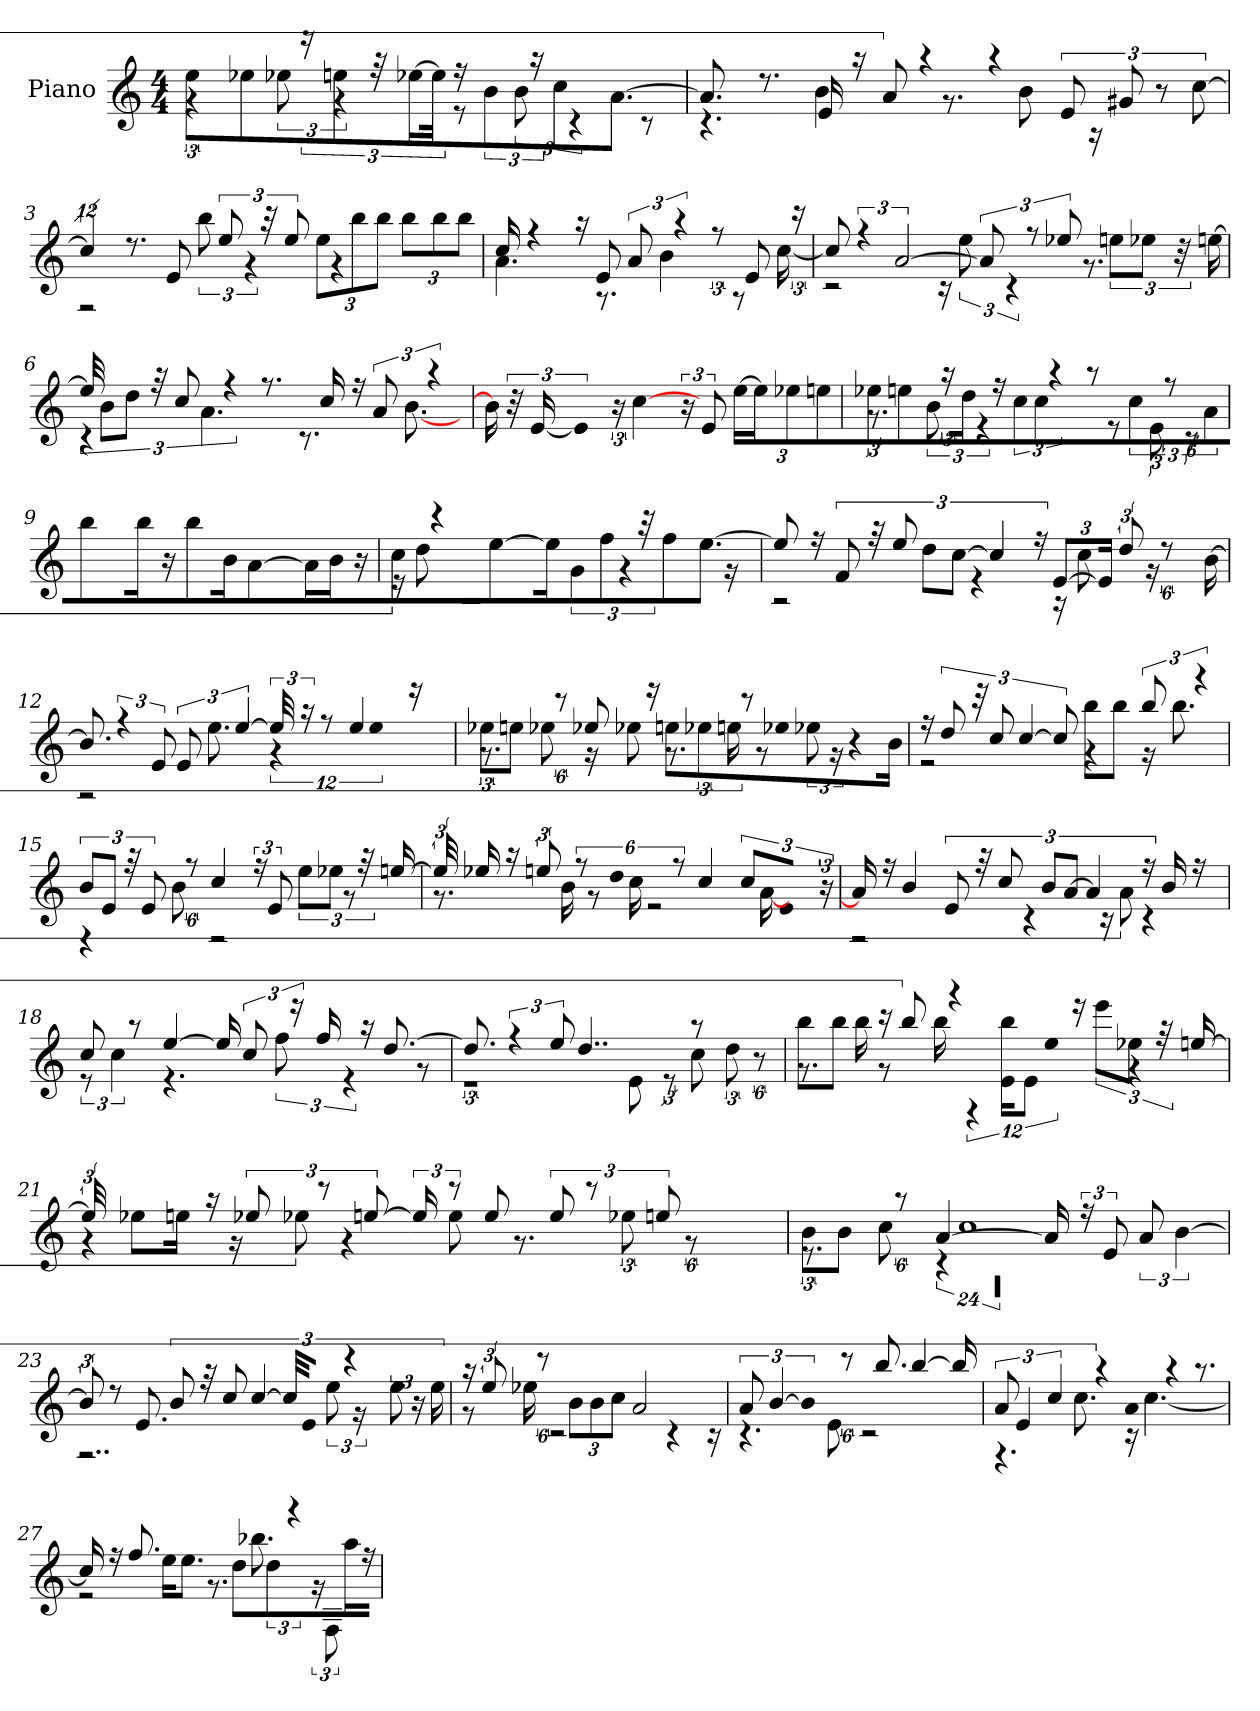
**kern
*part1
*staff1
*I"Piano
*I'Pno
*clefG2
*M4/4
*MM120
=1
*^
6ee	4r
8ee-X	.
.	12ee-X
24r	.
12ee	6r
48r	.
[24ee-X\LL	.
48ee-\JJk]	.
16r	8r
12b	.
.	12b
24r	.
8cc	.
.	6r
[8.aJ	.
.	8r
=2	=2
8.a]	4.r
8.r	.
16e	4b
16r	.
12a	.
6r	.
.	8.r
48%5r	.
.	8b
12e	.
12g#X	16r
.	8.ryy
12r	.
[12cc	.
=3	=3
48%11cc]	2r
8.r	.
8e	.
.	12bb
12ee	.
.	6r
48r	.
12ee	.
12ee\L	.
.	4r
12bb\	.
12bb\J	.
12bb\L	.
.	48%11ryy
12bb\	.
12bb\J	.
=4	=4
16cc	4.a
4r	.
16r	.
8e	8.r
12a	.
.	4b
6r	.
12r	.
.	8r
8e	.
.	[16cc
24r	.
=5	=5
8cc]	2r
6r	.
[3a	.
.	16r
.	12ee
12a]	.
.	6r
12r	.
12ee-X	.
.	8.r
12ee\L	.
12ee-X\J	.
.	8ryy
48r	.
[16ee	.
=6	=6
48ee]	4r
12b\L	.
12dd\J	.
48r	.
12cc	.
.	4.a
6r	.
8.r	.
.	8.r
16cc	.
16r	.
12a	.
.	[8.b
6r	.
.	48ryy
*v	*v
=7
16b]
48r
[24e
24%5e]
24r
[4cc
24r
12e
[24ee\L
24ee\L]
12ee-X\
12ee\J
=8
*^
12ee-X\L	8.r
8ee\J	.
.	12b
24r	.
16dd	.
.	6r
16r	.
12cc	.
.	4cc
6r	.
8r	.
.	8r
12cc	.
.	12e
12r	.
.	48%5r
12a	.
*v	*v
=9
4bb
16bb
16r
8bb
16b
[4a
16a]
16b
16r
=10
*^
12cc	16r
.	8dd
48%5r	.
[4ee	2r
16ee]	.
12g\L	.
12ff\J	.
48r	.
8ff	4r
[8.eeJ	.
.	16r
=11	=11
8ee]	2r
16r	.
12f	.
48r	.
12ee	.
12dd\L	.
[12cc\J	.
.	4r
6cc]	.
24r	.
[12e/L	16r
.	8cc
24e/Jk]	.
12dd	.
.	16r
48%5r	.
.	8ryy
[16b	.
=12	=12
8.b]	2r
6r	.
12e	.
12e	.
.	8.ee
[6ee	.
48ee]	48%11r
24r	.
8r	.
4ee	.
.	12ee
.	8.ryy
16r	.
=13	=13
12ee-X\L	8.r
8ee\J	.
.	8ee-X
48%5r	.
8ee-X	16r
.	8ee-X
16r	.
8ee\L	8.r
12ee-X\J	.
.	16ee
48%5r	.
.	8r
12ee-X	.
.	12ee-X
24r	.
16b	.
.	24r
=14	=14
16r	2r
12dd	.
48r	.
12cc	.
[6cc	.
12cc]	.
8bb\L	4r
8bb\J	.
12bb	16r
.	8.bb
6r	.
=15	=15
12b/L	4r
12e/J	.
48r	.
12e	.
.	8b
48%5r	.
4cc	2r
24r	.
12e	.
12ee\L	.
12ee-X\J	.
.	8r
48r	.
[16ee	.
=16	=16
48ee]	8.r
16ee-X	.
16r	.
12ee	.
.	16b
48%5r	.
.	8r
12dd	.
.	16cc
48%5r	.
.	2r
4cc	.
12cc/L	.
8e/J	.
.	[16a
24r	.
.	48ryy
=17	=17
16a]	2r
16r	.
4b	.
12e	.
48r	.
12cc	.
.	4r
12b/L	.
[12a/J	.
6a]	.
.	16r
.	12a
24r	48%5r
16b	.
16r	16ryy
=18	=18
8cc	12r
.	6cc
8r	.
[4ee	4.r
16ee]	.
12cc	.
.	12ff
24r	.
16ff	.
.	6r
16r	.
[8.dd	.
.	8r
=19	=19
8.dd]	3%2r
6r	.
12ee	.
4..dd	.
.	8e
.	12r
8r	8cc
12dd	8.ryy
48%5r	.
=20	=20
8bb\L	8.r
8bb\J	.
.	16bb
16r	8r
12bb	.
.	16bb
48%5r	.
.	48%11r
16bb\ 16eKL	.
8e\J	.
.	12ee
16r	.
12eee\L	4r
12ee-X\J	.
48r	.
[16ee	.
=21	=21
48ee]	4r
8ee-X\L	.
16ee\Jk	.
16r	.
.	16r
12ee-X	.
.	12ee-X
12r	.
.	48%5r
[12ee	.
.	8ee
24ee]	.
12r	.
.	8.r
8ee	.
12ee	.
.	12ee-X
12r	.
.	48%5r
12ee	.
.	48ryy
=22	=22
12b\L	8.r
8b\J	.
.	8cc
48%5r	.
[4a	48%13r
16a]	.
.	12cc
24r	.
12e	3r
12a	.
[6b	.
=23	=23
12b]	2..r
8r	.
8.e	.
12b	.
48r	.
12cc	.
[6cc	.
48cc/KLL]	.
16e/JJ	.
16r	.
.	12ee
12ee	.
.	24r
24r	.
.	12ryy
16ee	.
=24	=24
16r	8r
12ee	.
.	16ee-X
48%5r	.
.	2r
12b\L	.
12b\	.
12cc\J	.
2a	.
.	4r
.	16r
=25	=25
12a	4.r
[6b	.
48%7b]	.
.	8e
48%5r	.
8.bb	2r
[4bb	.
16bb]	.
=26	=26
12a	4.r
6e	.
6cc	.
.	8.cc
48%7r	.
12a	16r
.	[4.cc
6r	.
8.r	.
=27	=27
16cc]	2r
16r	.
8.ff	.
16ee\KL	.
8.ee\J	.
.	8.r
8dd\L	.
12dd\J	8.bb-X
6r	.
.	24r
.	12F
16aa	.
16r	16ryy
*v	*v
=
*-
